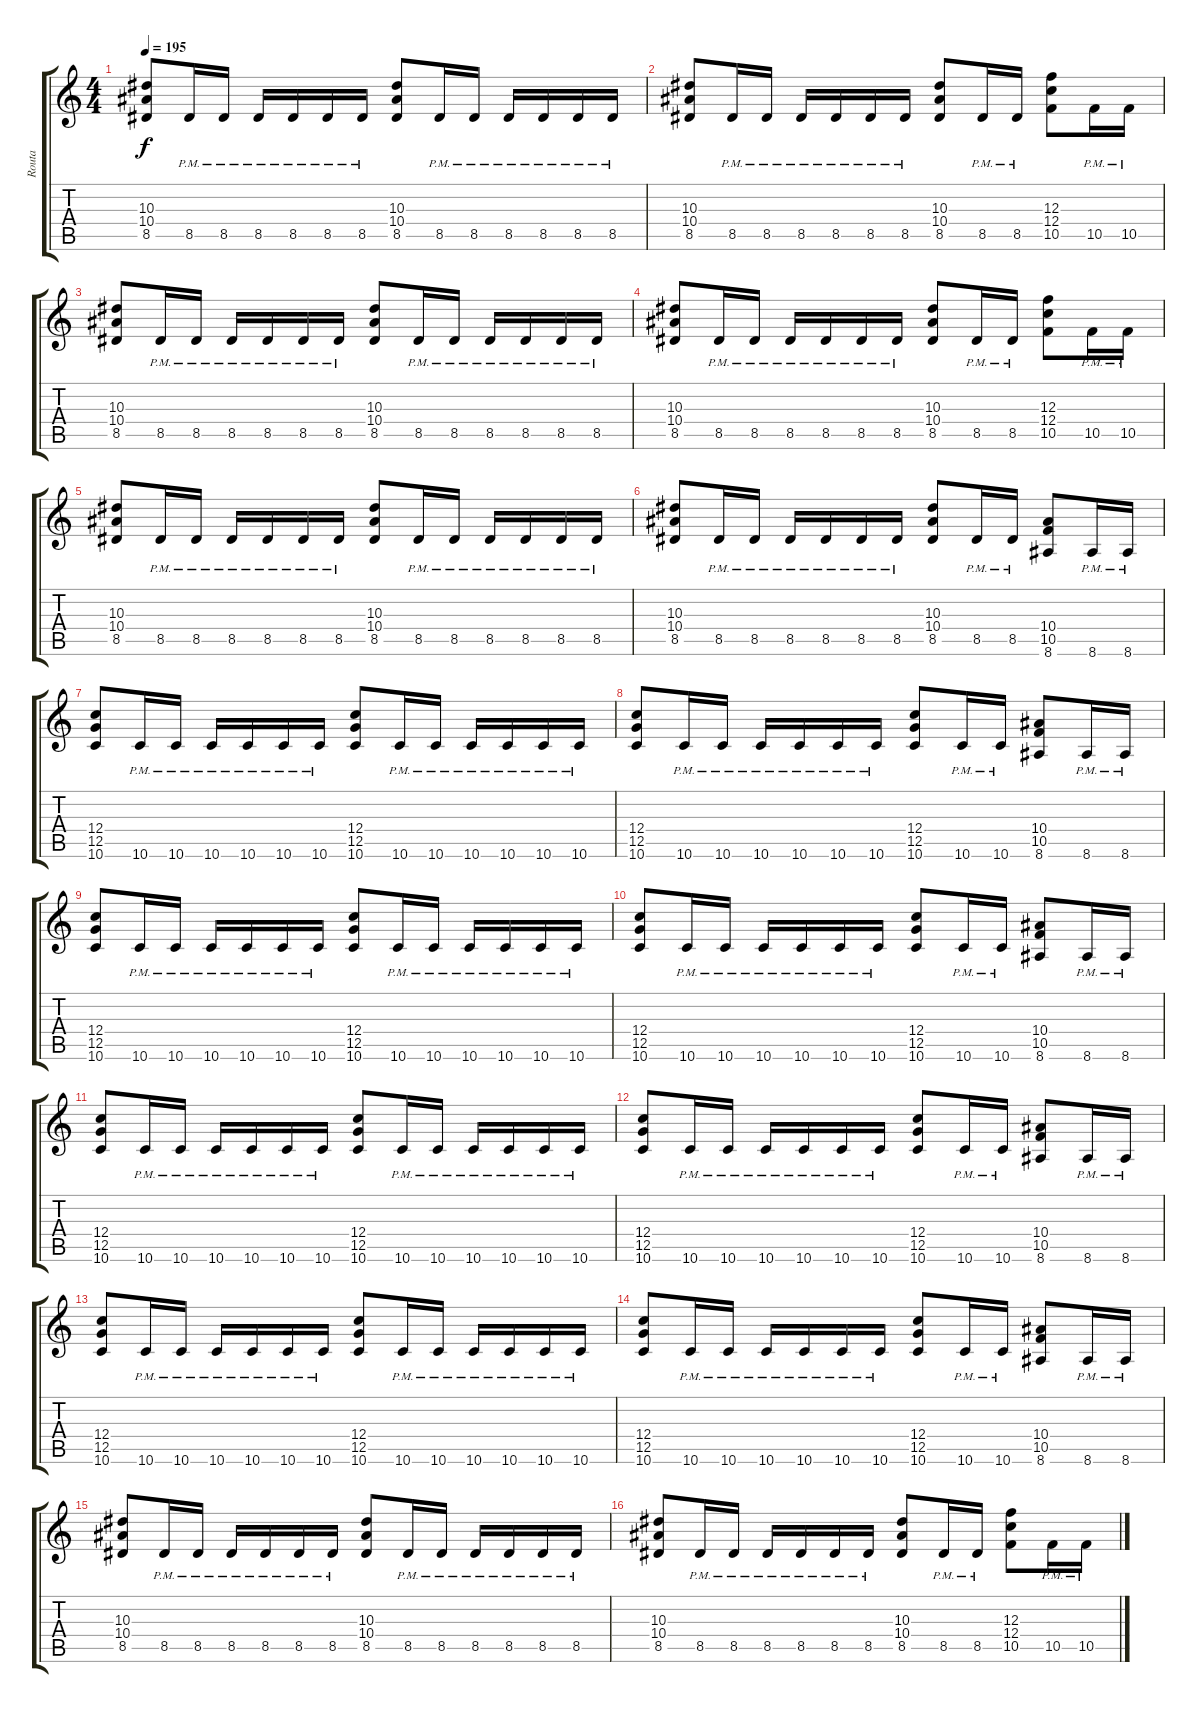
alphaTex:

\track ("Routa" "Routa") {instrument distortionguitar}
\staff {score tabs}
\tuning (D4 A3 F3 C3 G2 D2) {hide}
\ts (4 4)
\tempo 195
\clef g2
\ks c
(10.3 10.4 8.5).8{dy f} 8.5{pm}.16 8.5{pm}.16 8.5{pm}.16 8.5{pm}.16 8.5{pm}.16 8.5{pm}.16 (10.3 10.4 8.5).8 8.5{pm}.16 8.5{pm}.16 8.5{pm}.16 8.5{pm}.16 8.5{pm}.16 8.5{pm}.16 |
(10.3 10.4 8.5).8 8.5{pm}.16 8.5{pm}.16 8.5{pm}.16 8.5{pm}.16 8.5{pm}.16 8.5{pm}.16 (10.3 10.4 8.5).8 8.5{pm}.16 8.5{pm}.16 (12.3 12.4 10.5).8 10.5{pm}.16 10.5{pm}.16 |
(10.3 10.4 8.5).8 8.5{pm}.16 8.5{pm}.16 8.5{pm}.16 8.5{pm}.16 8.5{pm}.16 8.5{pm}.16 (10.3 10.4 8.5).8 8.5{pm}.16 8.5{pm}.16 8.5{pm}.16 8.5{pm}.16 8.5{pm}.16 8.5{pm}.16 |
(10.3 10.4 8.5).8 8.5{pm}.16 8.5{pm}.16 8.5{pm}.16 8.5{pm}.16 8.5{pm}.16 8.5{pm}.16 (10.3 10.4 8.5).8 8.5{pm}.16 8.5{pm}.16 (12.3 12.4 10.5).8 10.5{pm}.16 10.5{pm}.16 |
(10.3 10.4 8.5).8 8.5{pm}.16 8.5{pm}.16 8.5{pm}.16 8.5{pm}.16 8.5{pm}.16 8.5{pm}.16 (10.3 10.4 8.5).8 8.5{pm}.16 8.5{pm}.16 8.5{pm}.16 8.5{pm}.16 8.5{pm}.16 8.5{pm}.16 |
(10.3 10.4 8.5).8 8.5{pm}.16 8.5{pm}.16 8.5{pm}.16 8.5{pm}.16 8.5{pm}.16 8.5{pm}.16 (10.3 10.4 8.5).8 8.5{pm}.16 8.5{pm}.16 (10.4 10.5 8.6).8 8.6{pm}.16 8.6{pm}.16 |
(12.4 12.5 10.6).8 10.6{pm}.16 10.6{pm}.16 10.6{pm}.16 10.6{pm}.16 10.6{pm}.16 10.6{pm}.16 (12.4 12.5 10.6).8 10.6{pm}.16 10.6{pm}.16 10.6{pm}.16 10.6{pm}.16 10.6{pm}.16 10.6{pm}.16 |
(12.4 12.5 10.6).8 10.6{pm}.16 10.6{pm}.16 10.6{pm}.16 10.6{pm}.16 10.6{pm}.16 10.6{pm}.16 (12.4 12.5 10.6).8 10.6{pm}.16 10.6{pm}.16 (10.4 10.5 8.6).8 8.6{pm}.16 8.6{pm}.16 |
(12.4 12.5 10.6).8 10.6{pm}.16 10.6{pm}.16 10.6{pm}.16 10.6{pm}.16 10.6{pm}.16 10.6{pm}.16 (12.4 12.5 10.6).8 10.6{pm}.16 10.6{pm}.16 10.6{pm}.16 10.6{pm}.16 10.6{pm}.16 10.6{pm}.16 |
(12.4 12.5 10.6).8 10.6{pm}.16 10.6{pm}.16 10.6{pm}.16 10.6{pm}.16 10.6{pm}.16 10.6{pm}.16 (12.4 12.5 10.6).8 10.6{pm}.16 10.6{pm}.16 (10.4 10.5 8.6).8 8.6{pm}.16 8.6{pm}.16 |
(12.4 12.5 10.6).8 10.6{pm}.16 10.6{pm}.16 10.6{pm}.16 10.6{pm}.16 10.6{pm}.16 10.6{pm}.16 (12.4 12.5 10.6).8 10.6{pm}.16 10.6{pm}.16 10.6{pm}.16 10.6{pm}.16 10.6{pm}.16 10.6{pm}.16 |
(12.4 12.5 10.6).8 10.6{pm}.16 10.6{pm}.16 10.6{pm}.16 10.6{pm}.16 10.6{pm}.16 10.6{pm}.16 (12.4 12.5 10.6).8 10.6{pm}.16 10.6{pm}.16 (10.4 10.5 8.6).8 8.6{pm}.16 8.6{pm}.16 |
(12.4 12.5 10.6).8 10.6{pm}.16 10.6{pm}.16 10.6{pm}.16 10.6{pm}.16 10.6{pm}.16 10.6{pm}.16 (12.4 12.5 10.6).8 10.6{pm}.16 10.6{pm}.16 10.6{pm}.16 10.6{pm}.16 10.6{pm}.16 10.6{pm}.16 |
(12.4 12.5 10.6).8 10.6{pm}.16 10.6{pm}.16 10.6{pm}.16 10.6{pm}.16 10.6{pm}.16 10.6{pm}.16 (12.4 12.5 10.6).8 10.6{pm}.16 10.6{pm}.16 (10.4 10.5 8.6).8 8.6{pm}.16 8.6{pm}.16 |
(10.3 10.4 8.5).8 8.5{pm}.16 8.5{pm}.16 8.5{pm}.16 8.5{pm}.16 8.5{pm}.16 8.5{pm}.16 (10.3 10.4 8.5).8 8.5{pm}.16 8.5{pm}.16 8.5{pm}.16 8.5{pm}.16 8.5{pm}.16 8.5{pm}.16 |
(10.3 10.4 8.5).8 8.5{pm}.16 8.5{pm}.16 8.5{pm}.16 8.5{pm}.16 8.5{pm}.16 8.5{pm}.16 (10.3 10.4 8.5).8 8.5{pm}.16 8.5{pm}.16 (12.3 12.4 10.5).8 10.5{pm}.16 10.5{pm}.16
